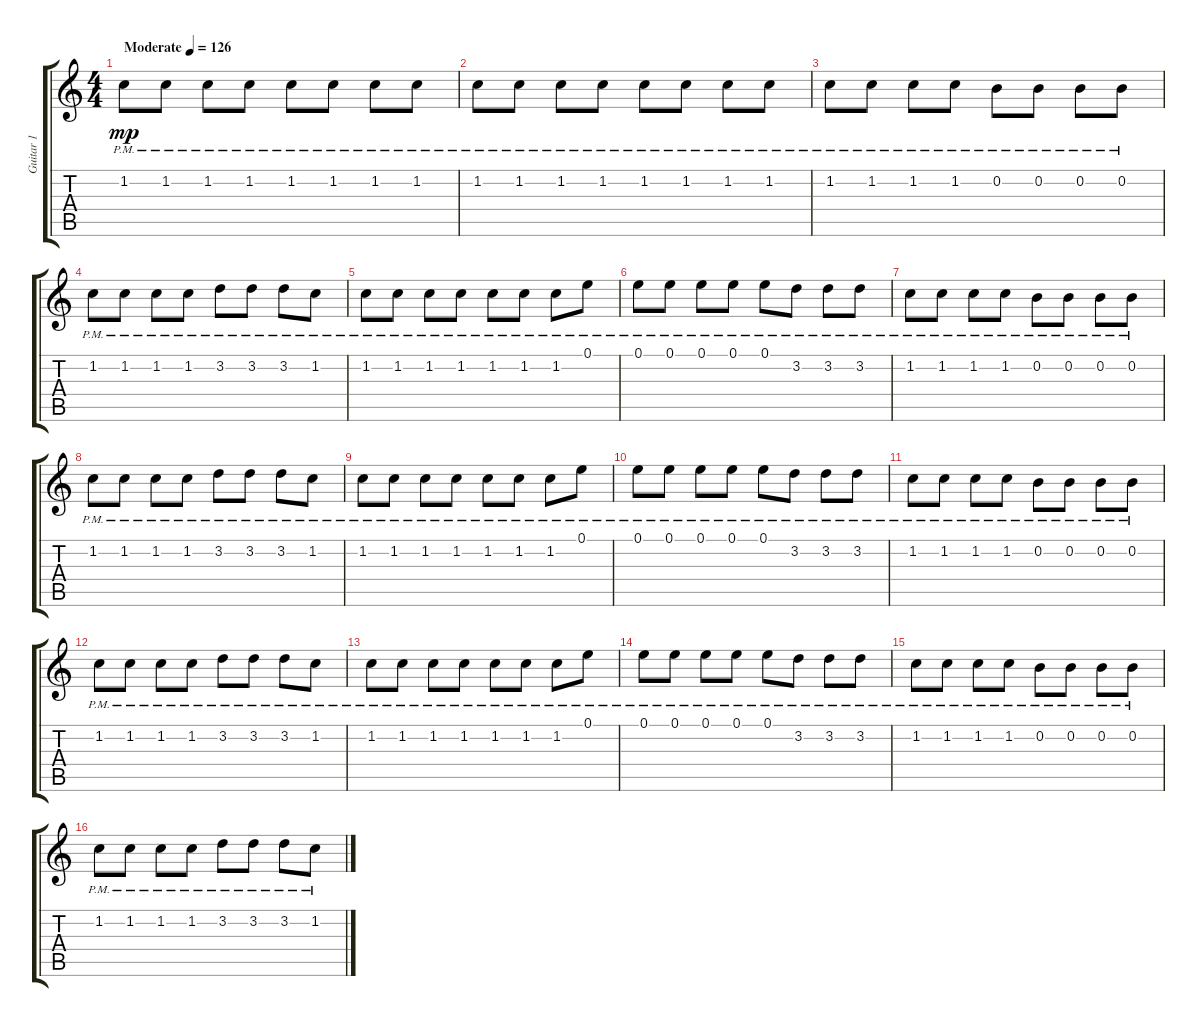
\track ("Guitar 1" "Guitar 1") {instrument distortionguitar}
\staff {score tabs}
\tuning (E4 B3 G3 D3 A2 E2) {hide}
\ts (4 4)
\tempo (126 "Moderate")
\clef g2
\ks c
1.2{pm}.8{dy mp instrument distortionguitar} 1.2{pm}.8 1.2{pm}.8 1.2{pm}.8 1.2{pm}.8 1.2{pm}.8 1.2{pm}.8 1.2{pm}.8 |
1.2{pm}.8 1.2{pm}.8 1.2{pm}.8 1.2{pm}.8 1.2{pm}.8 1.2{pm}.8 1.2{pm}.8 1.2{pm}.8 |
1.2{pm}.8 1.2{pm}.8 1.2{pm}.8 1.2{pm}.8 0.2{pm}.8 0.2{pm}.8 0.2{pm}.8 0.2{pm}.8 |
1.2{pm}.8 1.2{pm}.8 1.2{pm}.8 1.2{pm}.8 3.2{pm}.8 3.2{pm}.8 3.2{pm}.8 1.2{pm}.8 |
1.2{pm}.8 1.2{pm}.8 1.2{pm}.8 1.2{pm}.8 1.2{pm}.8 1.2{pm}.8 1.2{pm}.8 0.1{pm}.8 |
0.1{pm}.8 0.1{pm}.8 0.1{pm}.8 0.1{pm}.8 0.1{pm}.8 3.2{pm}.8 3.2{pm}.8 3.2{pm}.8 |
1.2{pm}.8 1.2{pm}.8 1.2{pm}.8 1.2{pm}.8 0.2{pm}.8 0.2{pm}.8 0.2{pm}.8 0.2{pm}.8 |
1.2{pm}.8 1.2{pm}.8 1.2{pm}.8 1.2{pm}.8 3.2{pm}.8 3.2{pm}.8 3.2{pm}.8 1.2{pm}.8 |
1.2{pm}.8 1.2{pm}.8 1.2{pm}.8 1.2{pm}.8 1.2{pm}.8 1.2{pm}.8 1.2{pm}.8 0.1{pm}.8 |
0.1{pm}.8 0.1{pm}.8 0.1{pm}.8 0.1{pm}.8 0.1{pm}.8 3.2{pm}.8 3.2{pm}.8 3.2{pm}.8 |
1.2{pm}.8 1.2{pm}.8 1.2{pm}.8 1.2{pm}.8 0.2{pm}.8 0.2{pm}.8 0.2{pm}.8 0.2{pm}.8 |
1.2{pm}.8 1.2{pm}.8 1.2{pm}.8 1.2{pm}.8 3.2{pm}.8 3.2{pm}.8 3.2{pm}.8 1.2{pm}.8 |
1.2{pm}.8 1.2{pm}.8 1.2{pm}.8 1.2{pm}.8 1.2{pm}.8 1.2{pm}.8 1.2{pm}.8 0.1{pm}.8 |
0.1{pm}.8 0.1{pm}.8 0.1{pm}.8 0.1{pm}.8 0.1{pm}.8 3.2{pm}.8 3.2{pm}.8 3.2{pm}.8 |
1.2{pm}.8 1.2{pm}.8 1.2{pm}.8 1.2{pm}.8 0.2{pm}.8 0.2{pm}.8 0.2{pm}.8 0.2{pm}.8 |
1.2{pm}.8 1.2{pm}.8 1.2{pm}.8 1.2{pm}.8 3.2{pm}.8 3.2{pm}.8 3.2{pm}.8 1.2{pm}.8
